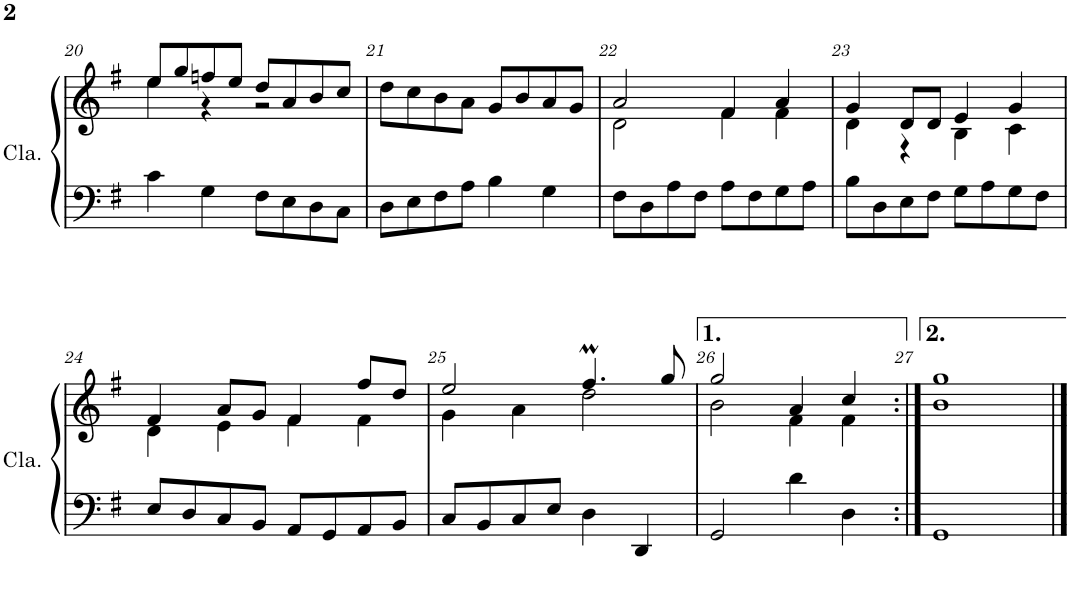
**kern	**kern
*part1	*part1
*staff2	*staff1
*I"Clavecin	*
*I'Cla.	*
!!LO:PB:g=z
*clefF4	*clefG2
*k[f#]	*k[f#]
*M2/2	*M2/2
*met(c|)	*met(c|)
=20	=20
*	*^
4c\	8ee/L	4ee\
.	8gg/	.
4G\	8ffn/	4r
.	8ee/J	.
8F#\L	8dd/L	2r
8E\	8a/	.
8D\	8b/	.
8C\J	8cc/J	.
*	*v	*v
=21	=21
8D\L	8dd\L
8E\	8cc\
8F#\	8b\
8A\J	8a\J
4B\	8g/L
.	8b/
4G\	8a/
.	8g/J
=22	=22
*	*^
8F#\L	2a/	2d\
8D\	.	.
8A\	.	.
8F#\J	.	.
8A\L	4f#/	4f#\
8F#\	.	.
8G\	4a/	4f#\
8A\J	.	.
=23	=23	=23
8B\L	4g/	4d\
8D\	.	.
8E\	8d/L	4r
8F#\J	8d/J	.
8G\L	4e/	4B\
8A\	.	.
8G\	4g/	4c\
8F#\J	.	.
!!LO:LB:g=z	!!
=24	=24	=24
8E/L	4f#/	4d\
8D/	.	.
8C/	8a/L	4e\
8BB/J	8g/J	.
8AA/L	4f#/	4f#\
8GG/	.	.
8AA/	8ff#/L	4f#\
8BB/J	8dd/J	.
=25	=25	=25
8C/L	2ee/	4g\
8BB/	.	.
8C/	.	4a\
8E/J	.	.
4D\	4.ff#m/	2dd\
4DD/	.	.
.	8gg/	.
=26	=26	=26
2GG/	2gg/	2b\
4d\	4a/	4f#\
4D\	4cc/	4f#\
=27:|!	=27:|!	=27:|!
1GG	1gg	1b
*	*v	*v
==	==
*-	*-
